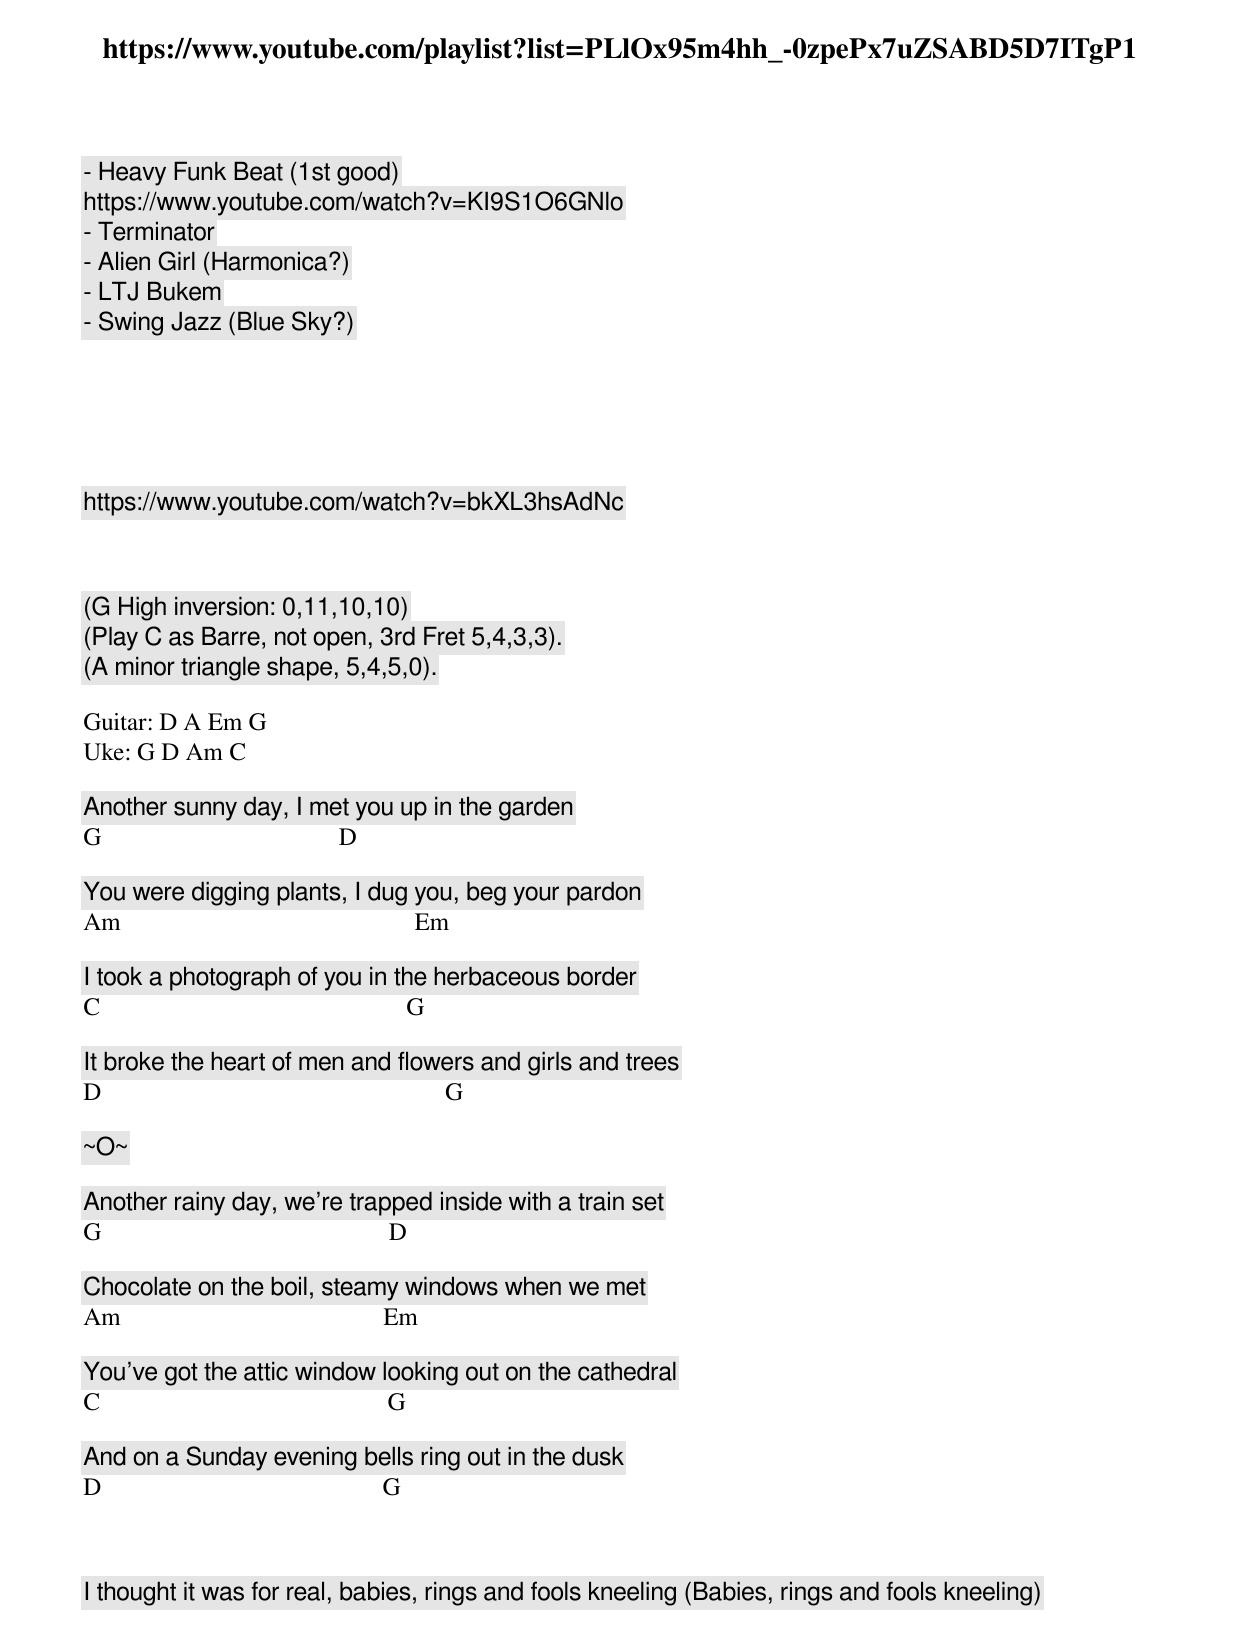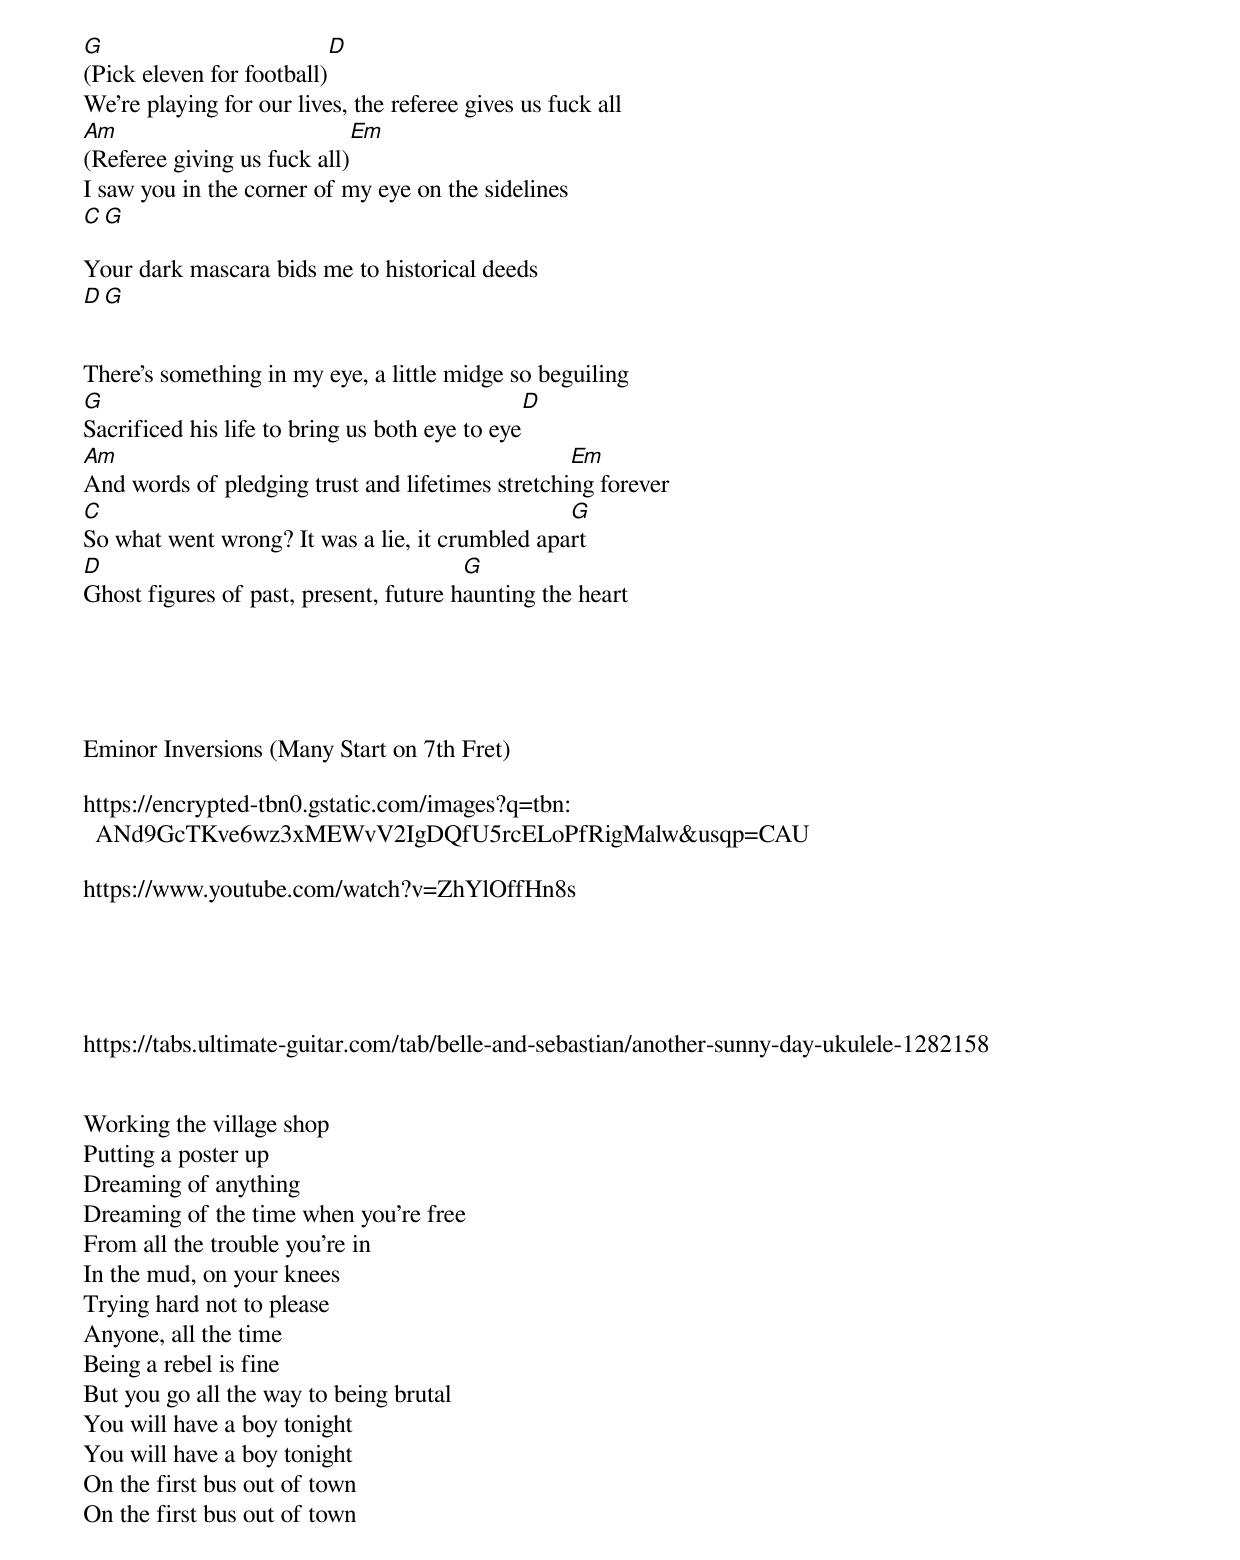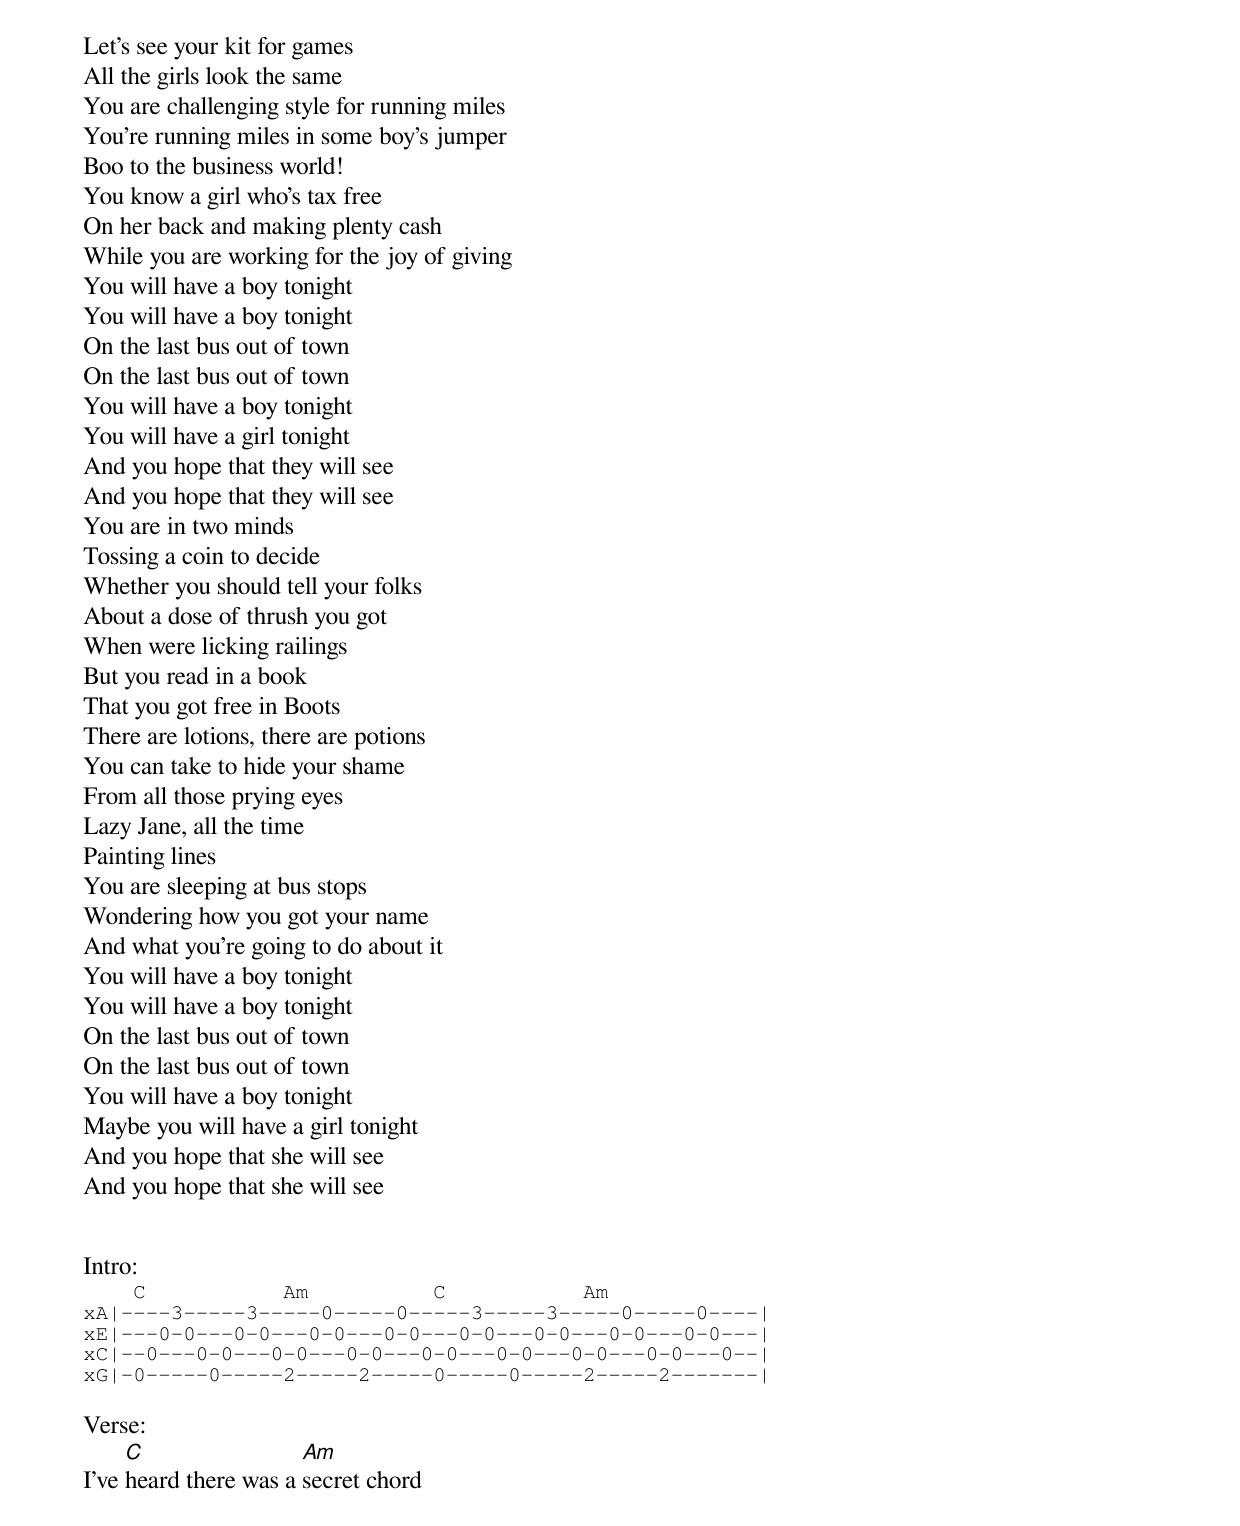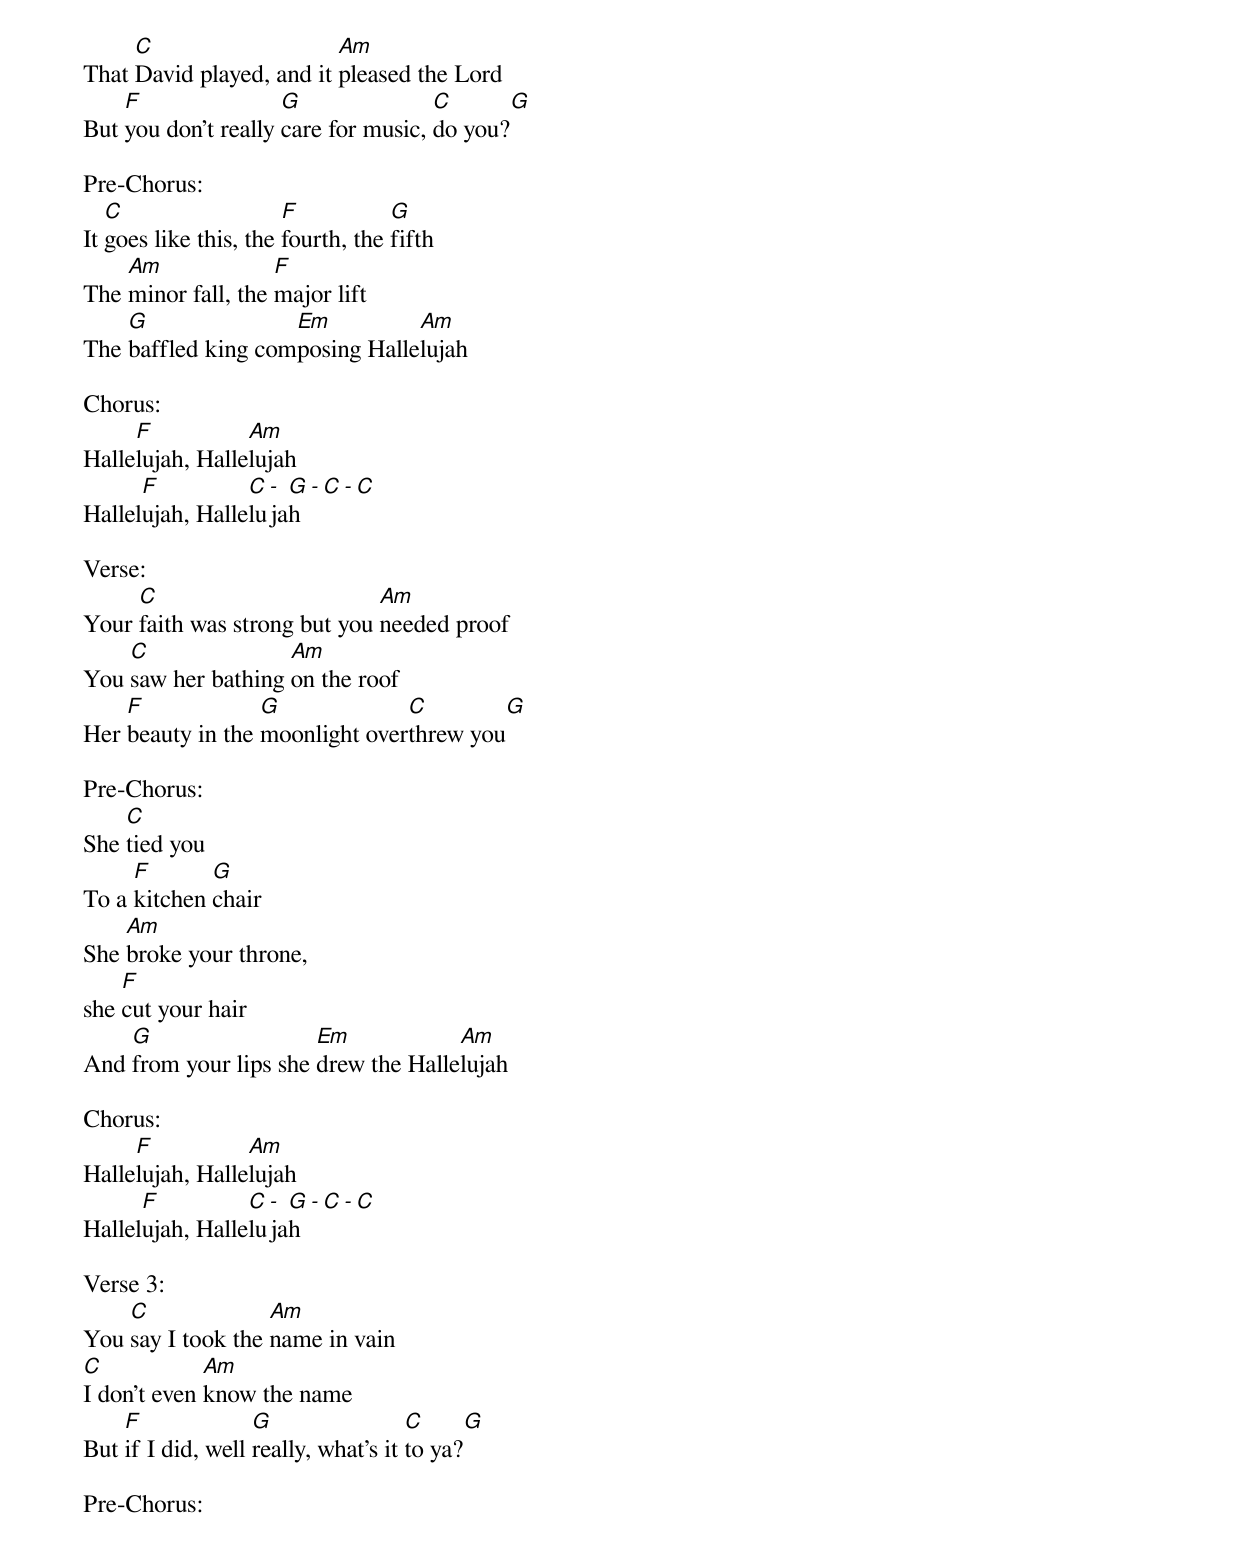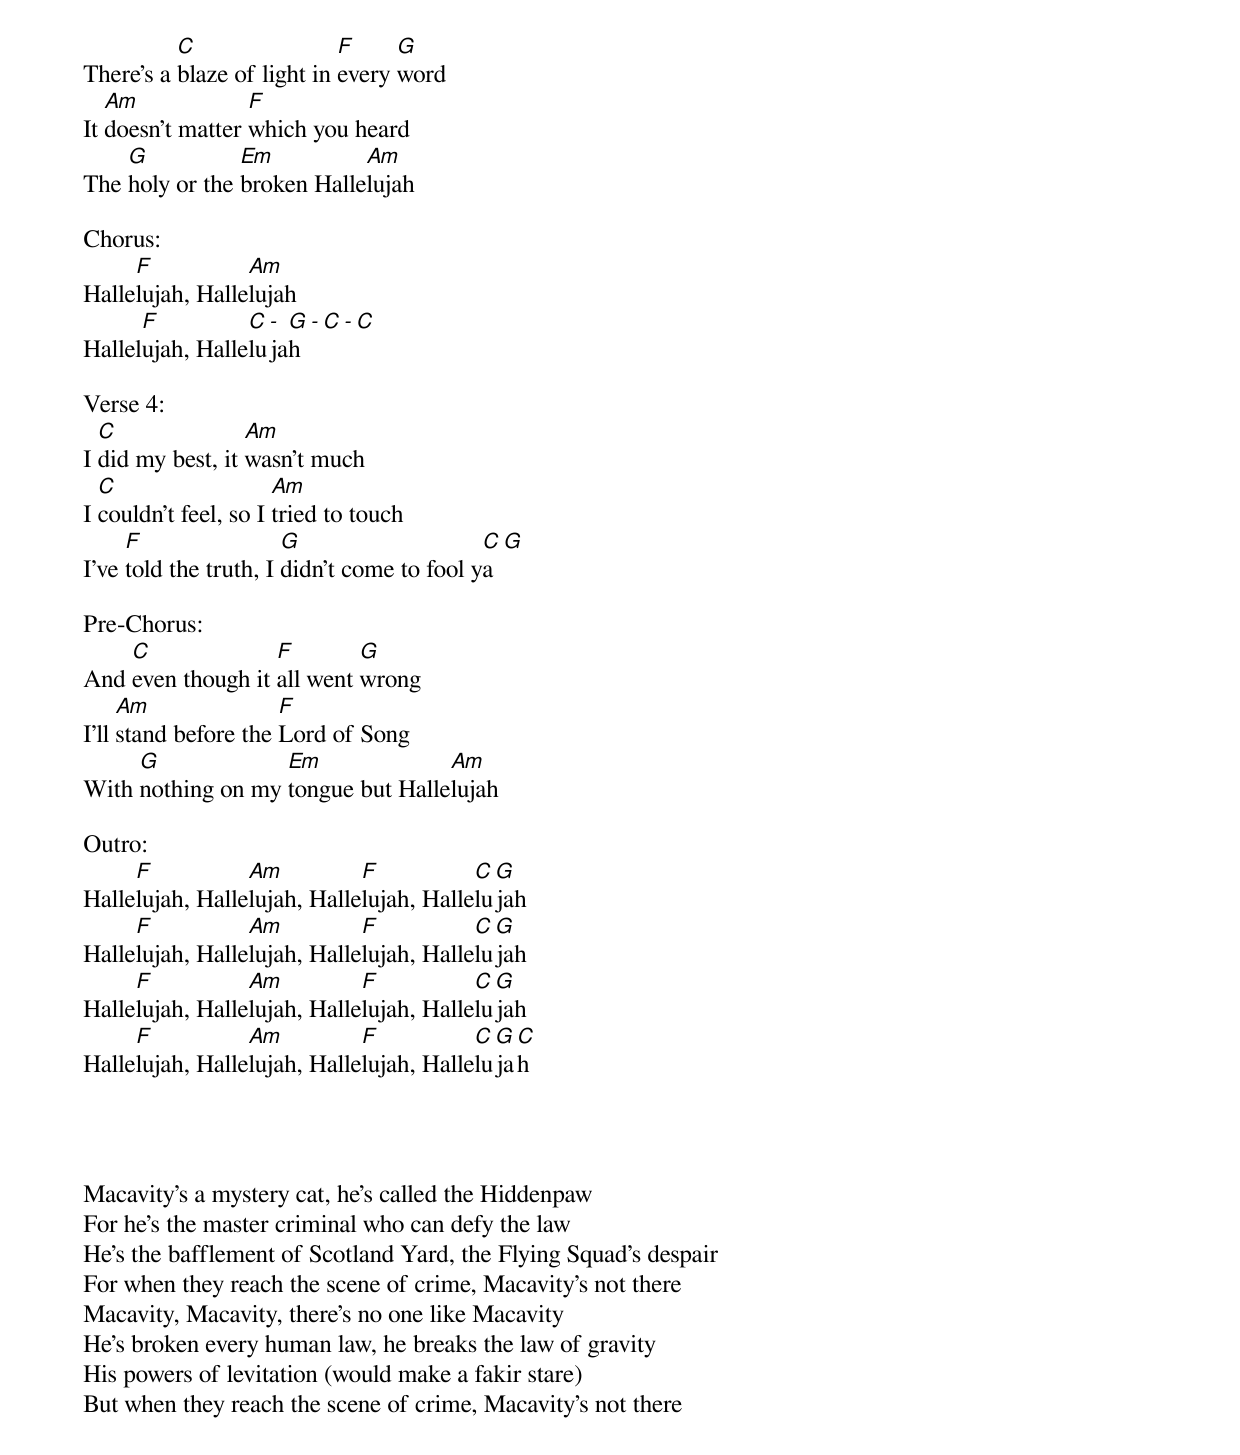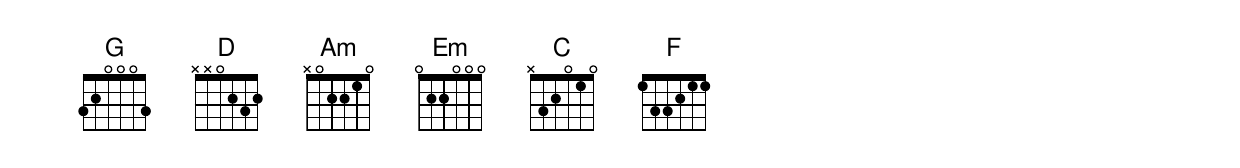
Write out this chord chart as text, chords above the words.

https://www.youtube.com/playlist?list=PLlOx95m4hh_-0zpePx7uZSABD5D7ITgP1


- Heavy Funk Beat (1st good)
https://www.youtube.com/watch?v=KI9S1O6GNlo
- Terminator
- Alien Girl (Harmonica?)
- LTJ Bukem
- Swing Jazz (Blue Sky?)






https://www.youtube.com/watch?v=bkXL3hsAdNc



(G High inversion: 0,11,10,10)
(Play C as Barre, not open, 3rd Fret 5,4,3,3).
(A minor triangle shape, 5,4,5,0).

Guitar: D A Em G
Uke: G D Am C

Another sunny day, I met you up in the garden
G                                      D

You were digging plants, I dug you, beg your pardon
Am                                               Em

I took a photograph of you in the herbaceous border
C                                                 G

It broke the heart of men and flowers and girls and trees
D                                                       G

~O~

Another rainy day, we're trapped inside with a train set
G                                              D

Chocolate on the boil, steamy windows when we met
Am                                          Em

You've got the attic window looking out on the cathedral
C                                              G

And on a Sunday evening bells ring out in the dusk
D                                             G



I thought it was for real, babies, rings and fools kneeling (Babies, rings and fools kneeling)
G                                                 D
(Pick eleven for football)
We're playing for our lives, the referee gives us fuck all
Am                                                Em
(Referee giving us fuck all)
I saw you in the corner of my eye on the sidelines
C                                                G

Your dark mascara bids me to historical deeds
D                                       G


There's something in my eye, a little midge so beguiling
G                                                 D
Sacrificed his life to bring us both eye to eye
Am                                                Em
And words of pledging trust and lifetimes stretching forever
C                                                G
So what went wrong? It was a lie, it crumbled apart
D                                       G
Ghost figures of past, present, future haunting the heart





Eminor Inversions (Many Start on 7th Fret)

https://encrypted-tbn0.gstatic.com/images?q=tbn:ANd9GcTKve6wz3xMEWvV2IgDQfU5rcELoPfRigMalw&usqp=CAU

https://www.youtube.com/watch?v=ZhYlOffHn8s





https://tabs.ultimate-guitar.com/tab/belle-and-sebastian/another-sunny-day-ukulele-1282158


Working the village shop
Putting a poster up
Dreaming of anything
Dreaming of the time when you're free
From all the trouble you're in
In the mud, on your knees
Trying hard not to please
Anyone, all the time
Being a rebel is fine
But you go all the way to being brutal
You will have a boy tonight
You will have a boy tonight
On the first bus out of town
On the first bus out of town
Let's see your kit for games
All the girls look the same
You are challenging style for running miles
You're running miles in some boy's jumper
Boo to the business world!
You know a girl who's tax free
On her back and making plenty cash
While you are working for the joy of giving
You will have a boy tonight
You will have a boy tonight
On the last bus out of town
On the last bus out of town
You will have a boy tonight
You will have a girl tonight
And you hope that they will see
And you hope that they will see
You are in two minds
Tossing a coin to decide
Whether you should tell your folks
About a dose of thrush you got
When were licking railings
But you read in a book
That you got free in Boots
There are lotions, there are potions
You can take to hide your shame
From all those prying eyes
Lazy Jane, all the time
Painting lines
You are sleeping at bus stops
Wondering how you got your name
And what you're going to do about it
You will have a boy tonight
You will have a boy tonight
On the last bus out of town
On the last bus out of town
You will have a boy tonight
Maybe you will have a girl tonight
And you hope that she will see
And you hope that she will see


Intro:
    C           Am          C           Am
xA|----3-----3-----0-----0-----3-----3-----0-----0----|
xE|---0-0---0-0---0-0---0-0---0-0---0-0---0-0---0-0---|
xC|--0---0-0---0-0---0-0---0-0---0-0---0-0---0-0---0--|
xG|-0-----0-----2-----2-----0-----0-----2-----2-------|

Verse:
     C                 Am
I've heard there was a secret chord
     C                    Am
That David played, and it pleased the Lord
    F                G               C       G
But you don't really care for music, do you?

Pre-Chorus:
   C                   F           G
It goes like this, the fourth, the fifth
    Am              F
The minor fall, the major lift
    G               Em          Am
The baffled king composing Hallelujah

Chorus:
     F           Am
Hallelujah, Hallelujah
      F          C - G - C - C
Hallelujah, Hallelujah

Verse:
     C                        Am
Your faith was strong but you needed proof
    C               Am
You saw her bathing on the roof
    F             G             C        G
Her beauty in the moonlight overthrew you

Pre-Chorus:
    C
She tied you
     F       G
To a kitchen chair
    Am
She broke your throne,
    F
she cut your hair
    G                  Em            Am
And from your lips she drew the Hallelujah

Chorus:
     F           Am
Hallelujah, Hallelujah
      F          C - G - C - C
Hallelujah, Hallelujah

Verse 3:
    C              Am
You say I took the name in vain
C            Am
I don't even know the name
    F              G                 C      G
But if I did, well really, what's it to ya?

Pre-Chorus:
          C                 F     G
There's a blaze of light in every word
   Am             F
It doesn't matter which you heard
    G           Em          Am
The holy or the broken Hallelujah

Chorus:
     F           Am
Hallelujah, Hallelujah
      F          C - G - C - C
Hallelujah, Hallelujah

Verse 4:
  C               Am
I did my best, it wasn't much
  C                   Am
I couldn't feel, so I tried to touch
     F                 G                    C   G
I've told the truth, I didn't come to fool ya

Pre-Chorus:
    C              F        G
And even though it all went wrong
     Am               F
I'll stand before the Lord of Song
     G             Em              Am
With nothing on my tongue but Hallelujah

Outro:
     F           Am          F           C G
Hallelujah, Hallelujah, Hallelujah, Hallelujah
     F           Am          F           C G
Hallelujah, Hallelujah, Hallelujah, Hallelujah
     F           Am          F           C G
Hallelujah, Hallelujah, Hallelujah, Hallelujah
     F           Am          F           C G C
Hallelujah, Hallelujah, Hallelujah, Hallelujah




Macavity's a mystery cat, he's called the Hiddenpaw
For he's the master criminal who can defy the law
He's the bafflement of Scotland Yard, the Flying Squad's despair
For when they reach the scene of crime, Macavity's not there
Macavity, Macavity, there's no one like Macavity
He's broken every human law, he breaks the law of gravity
His powers of levitation (would make a fakir stare)
But when they reach the scene of crime, Macavity's not there
